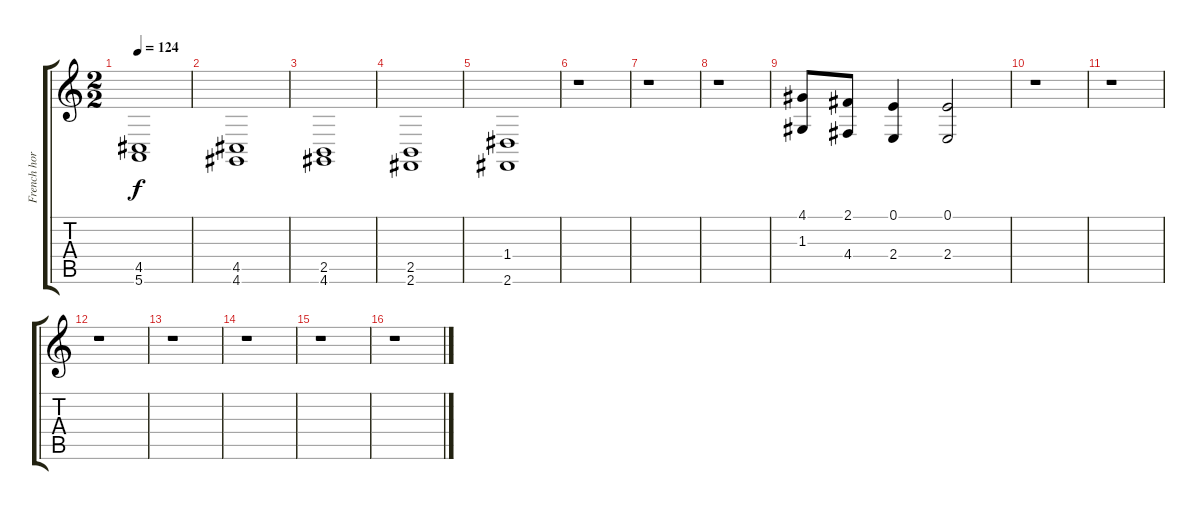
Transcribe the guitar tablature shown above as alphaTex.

\track ("French horns" "French hor") {instrument frenchhorn}
\staff {score tabs}
\tuning (E4 B3 G3 D3 A2 E2) {hide}
\ts (2 2)
\tempo 124
\clef g2
\ks c
(4.5 5.6).1{dy f} |
(4.5 4.6).1 |
(2.5 4.6).1 |
(2.5 2.6).1 |
(1.4 2.6).1 |
r.1 |
r.1 |
r.1 |
(4.1 1.3).8 (2.1 4.4).8 (0.1 2.4).4 (0.1 2.4).2 |
r.1 |
r.1 |
r.1 |
r.1 |
r.1 |
r.1 |
r.1
